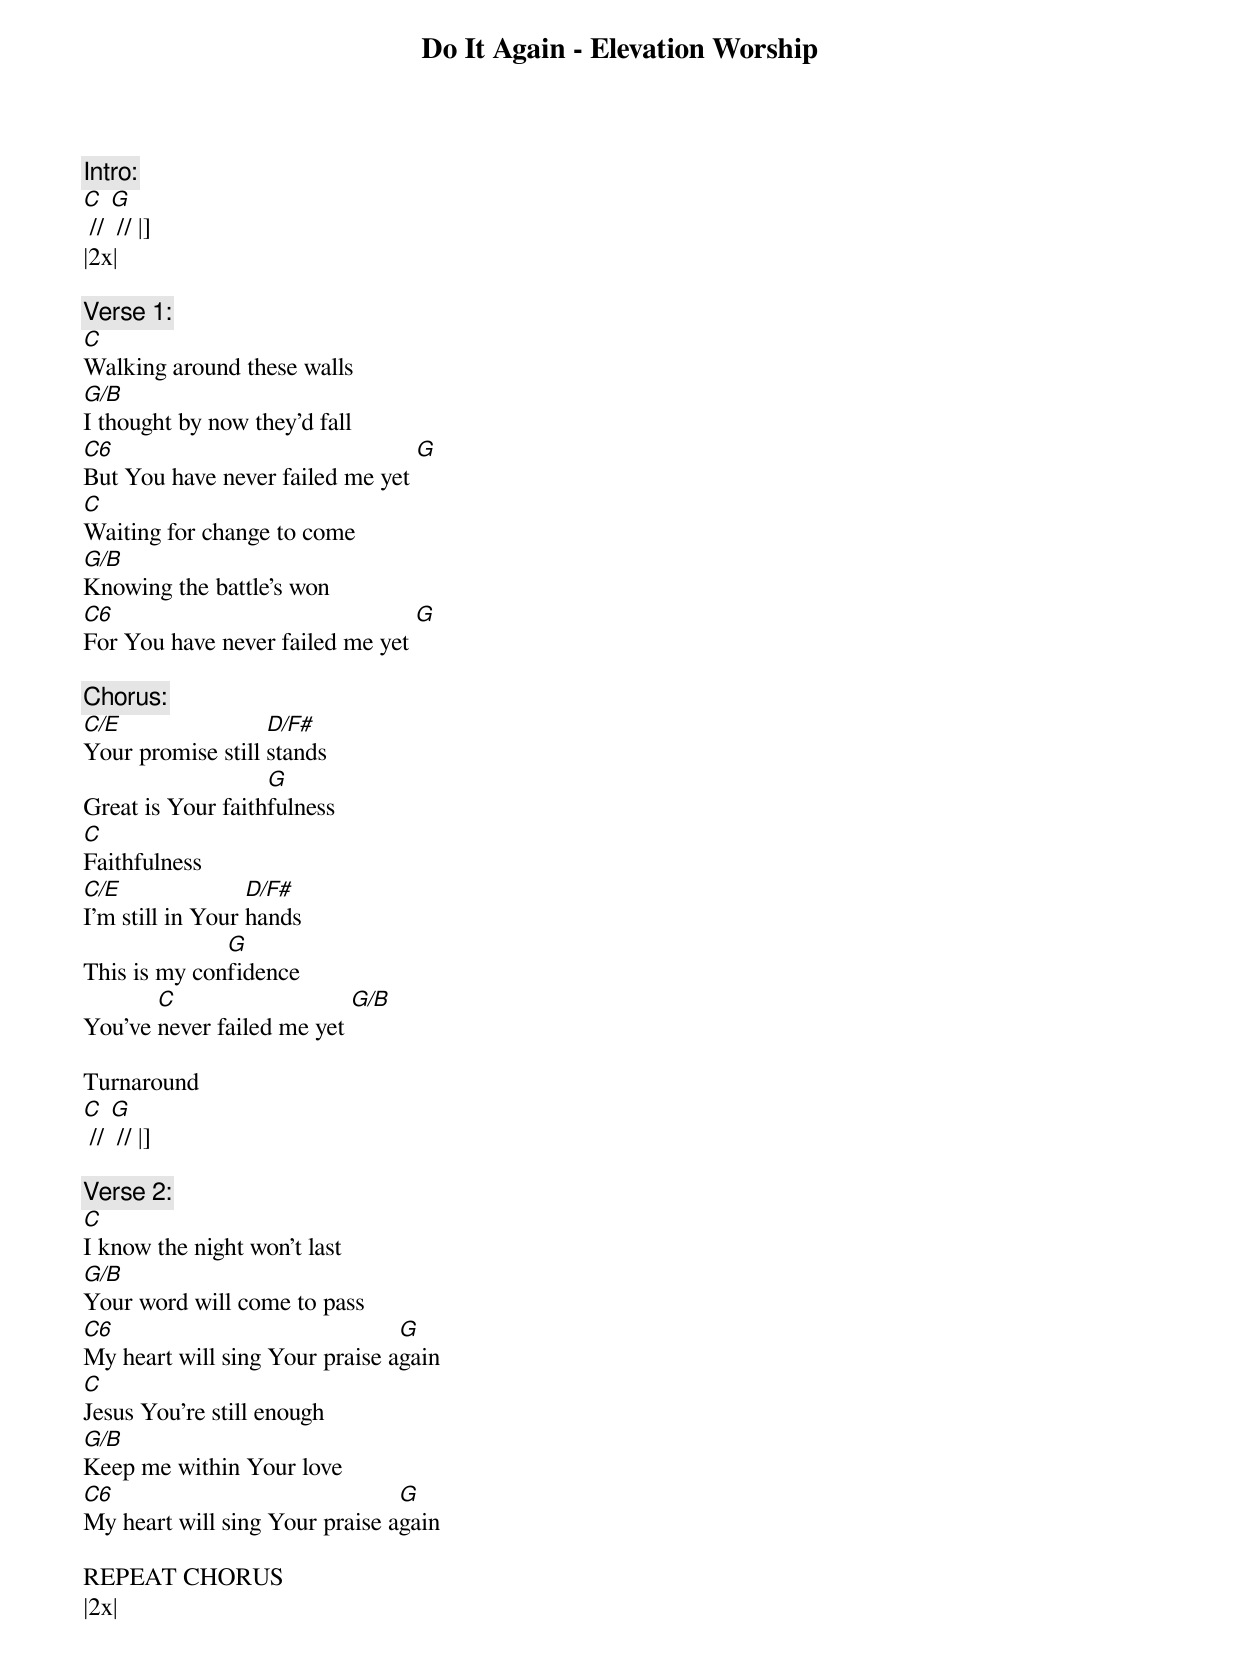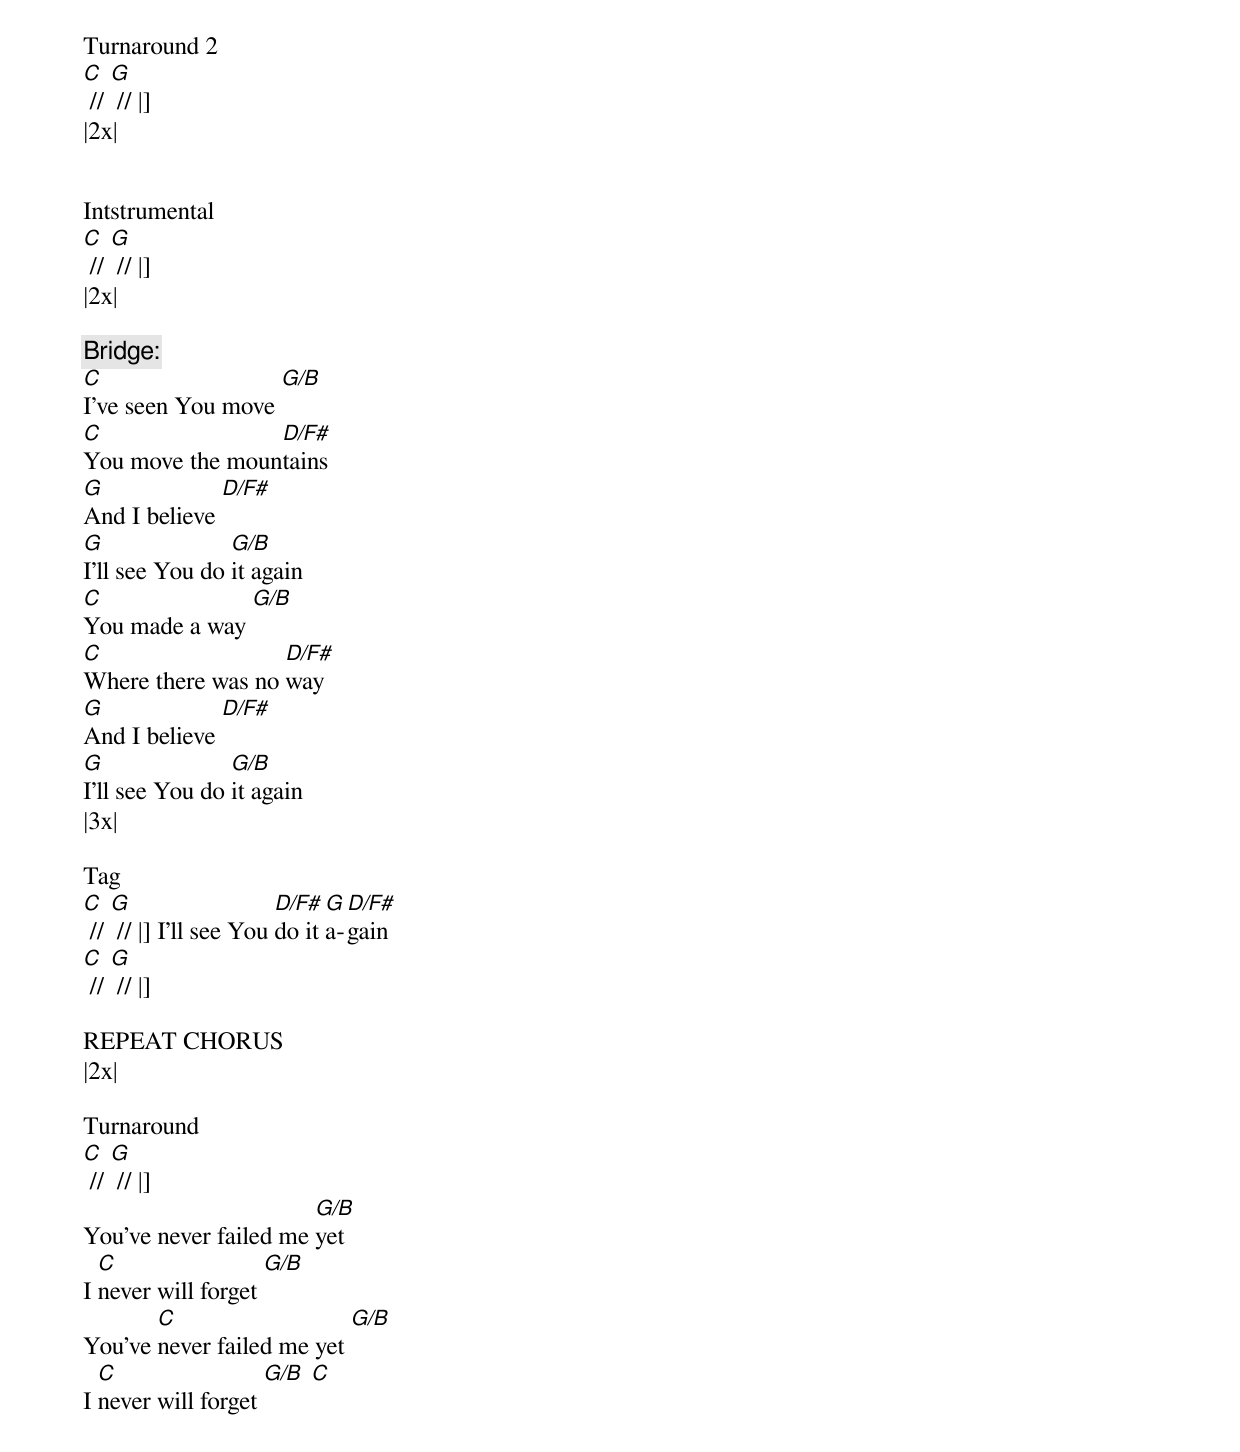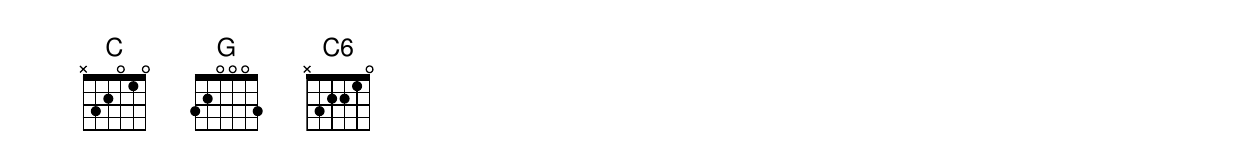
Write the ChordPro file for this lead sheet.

{title: Do It Again - Elevation Worship}
{subtitle: }
{c:Intro: }
[C] // [G] // |]
|2x|

{c:Verse 1: }
[C]Walking around these walls
[G/B]I thought by now they'd fall
[C6]But You have never failed me yet [G]
[C]Waiting for change to come
[G/B]Knowing the battle's won
[C6]For You have never failed me yet [G]

{c:Chorus: }
[C/E]Your promise still [D/F#]stands
Great is Your faith[G]fulness
[C]Faithfulness
[C/E]I'm still in Your [D/F#]hands
This is my con[G]fidence
You've [C]never failed me yet [G/B]

Turnaround
[C] // [G] // |]

{c:Verse 2:}
[C]I know the night won't last
[G/B]Your word will come to pass
[C6]My heart will sing Your praise a[G]gain
[C]Jesus You're still enough
[G/B]Keep me within Your love
[C6]My heart will sing Your praise a[G]gain

REPEAT CHORUS
|2x|

Turnaround 2
[C] // [G] // |]
|2x|


Intstrumental
[C] // [G] // |]
|2x|

{c:Bridge:}
[C]I've seen You move [G/B]
[C]You move the moun[D/F#]tains
[G]And I believe [D/F#]
[G]I'll see You do [G/B]it again
[C]You made a way [G/B]
[C]Where there was no [D/F#]way
[G]And I believe [D/F#]
[G]I'll see You do [G/B]it again
|3x|

Tag
[C] // [G] // |] I'll see You [D/F#]do it [G]a-[D/F#]gain
[C] // [G] // |]

REPEAT CHORUS
|2x|

Turnaround
[C] // [G] // |]
You've never failed me [G/B]yet
I [C]never will forget [G/B]
You've [C]never failed me yet [G/B]
I [C]never will forget [G/B] [C]
